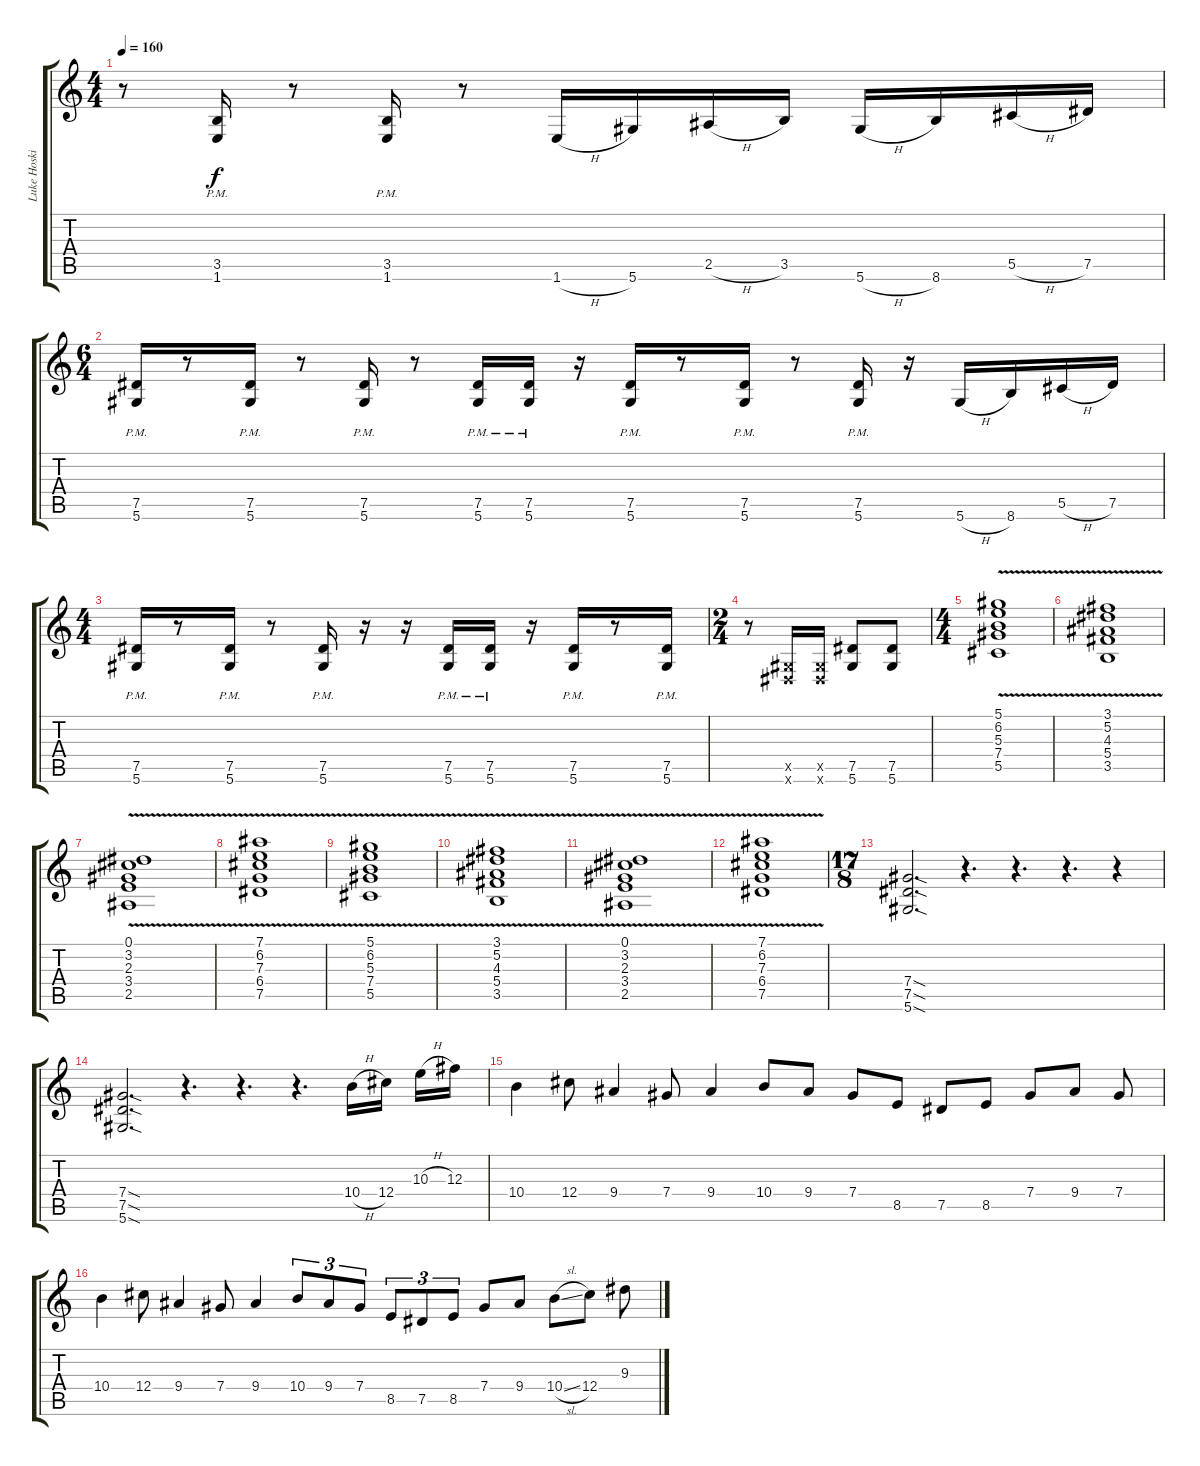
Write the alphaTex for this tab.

\track ("Luke Hoskin" "Luke Hoski") {instrument distortionguitar}
\staff {score tabs}
\tuning (Eb4 Bb3 Gb3 Db3 Ab2 Eb2) {hide}
\ts (4 4)
\tempo 160
\clef g2
\ks c
r.8{dy f} (3.5{pm} 1.6{pm}).16 r.8 (3.5{pm} 1.6{pm}).16 r.8 1.6{h}.16 5.6.16 2.5{h}.16 3.5.16 5.6{h}.16 8.6.16 5.5{h}.16 7.5.16 |
\ts (6 4)
(7.5{pm} 5.6{pm}).16 r.8 (7.5{pm} 5.6{pm}).16 r.8 (7.5{pm} 5.6{pm}).16 r.8 (7.5{pm} 5.6{pm}).16 (7.5{pm} 5.6{pm}).16 r.16 (7.5{pm} 5.6{pm}).16 r.8 (7.5{pm} 5.6{pm}).16 r.8 (7.5{pm} 5.6{pm}).16 r.16 5.6{h}.16 8.6.16 5.5{h}.16 7.5.16 |
\ts (4 4)
(7.5{pm} 5.6{pm}).16 r.8 (7.5{pm} 5.6{pm}).16 r.8 (7.5{pm} 5.6{pm}).16 r.16 r.16 (7.5{pm} 5.6{pm}).16 (7.5{pm} 5.6{pm}).16 r.16 (7.5{pm} 5.6{pm}).16 r.8 (7.5{pm} 5.6{pm}).16 |
\ts (2 4)
r.8 (0.5{x} 0.6{x}).16 (0.5{x} 0.6{x}).16 (7.5 5.6).8 (7.5 5.6).8 |
\ts (4 4)
(5.1 6.2 5.3 7.4{v} 5.5).1{instrument electricguitarjazz} |
(3.1 5.2 4.3 5.4{v} 3.5).1 |
(0.1 3.2 2.3 3.4{v} 2.5).1 |
(7.1 6.2 7.3 6.4{v} 7.5).1 |
(5.1 6.2 5.3 7.4{v} 5.5).1{instrument electricguitarjazz} |
(3.1 5.2 4.3 5.4{v} 3.5).1 |
(0.1 3.2 2.3 3.4{v} 2.5).1 |
(7.1 6.2 7.3 6.4{v} 7.5).1 |
\ts (17 8)
(7.4{sod} 7.5{sod} 5.6{sod}).2{d instrument overdrivenguitar} r.4{d} r.4{d} r.4{d} r.4 |
(7.4{sod} 7.5{sod} 5.6{sod}).2{d} r.4{d} r.4{d} r.4{d} 10.4{h}.16 12.4.16 10.3{h}.16 12.3.16 |
10.4.4 12.4.8 9.4.4 7.4.8 9.4.4 10.4.8 9.4.8 7.4.8 8.5.8 7.5.8 8.5.8 7.4.8 9.4.8 7.4.8 |
10.4.4 12.4.8 9.4.4 7.4.8 9.4.4 10.4.8{tu (3 2)} 9.4.8{tu (3 2)} 7.4.8{tu (3 2)} 8.5.8{tu (3 2)} 7.5.8{tu (3 2)} 8.5.8{tu (3 2)} 7.4.8 9.4.8 10.4{sl}.8 12.4.8 9.3.8
